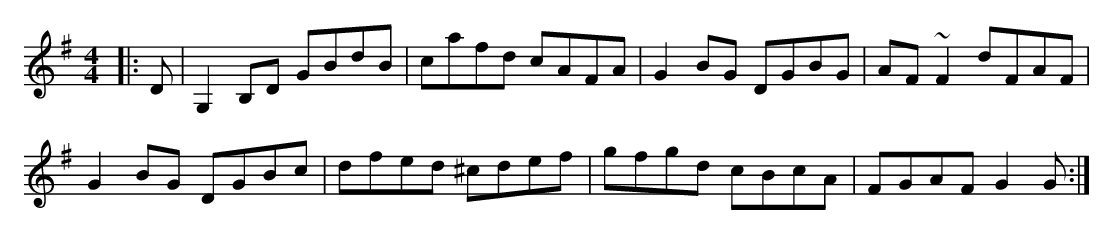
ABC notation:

X:1
M:4/4
K:G
|:D|G,2B,D GBdB|cafd cAFA|G2BG DGBG|AF~F2 dFAF|
G2BG DGBc|dfed ^cdef|gfgd cBcA|FGAF G2G:|
